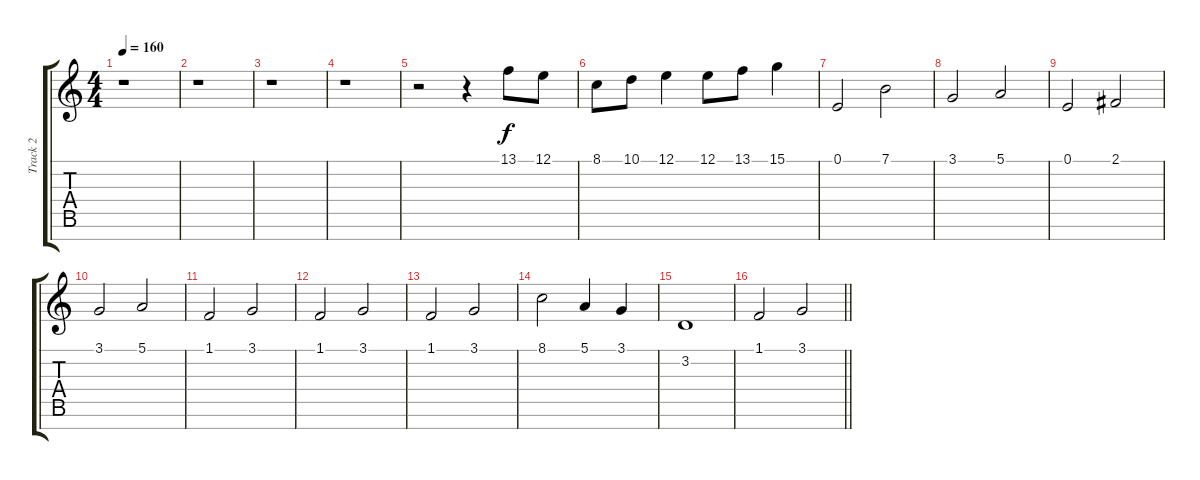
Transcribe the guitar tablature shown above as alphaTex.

\track ("Track 2" "Track 2") {instrument cello}
\staff {score tabs}
\tuning (E4 B3 G3 D3 A2 E2 B1) {hide}
\ts (4 4)
\tempo 160
\clef g2
\ks c
r.1{dy f} |
r.1 |
r.1 |
r.1 |
r.2 r.4 13.1.8 12.1.8 |
8.1.8 10.1.8 12.1.4 12.1.8 13.1.8 15.1.4 |
0.1.2 7.1.2 |
3.1.2 5.1.2 |
0.1.2 2.1.2 |
3.1.2 5.1.2 |
1.1.2 3.1.2 |
1.1.2 3.1.2 |
1.1.2 3.1.2 |
8.1.2 5.1.4 3.1.4 |
3.2.1 |
\barLineRight lightlight
1.1.2 3.1.2
